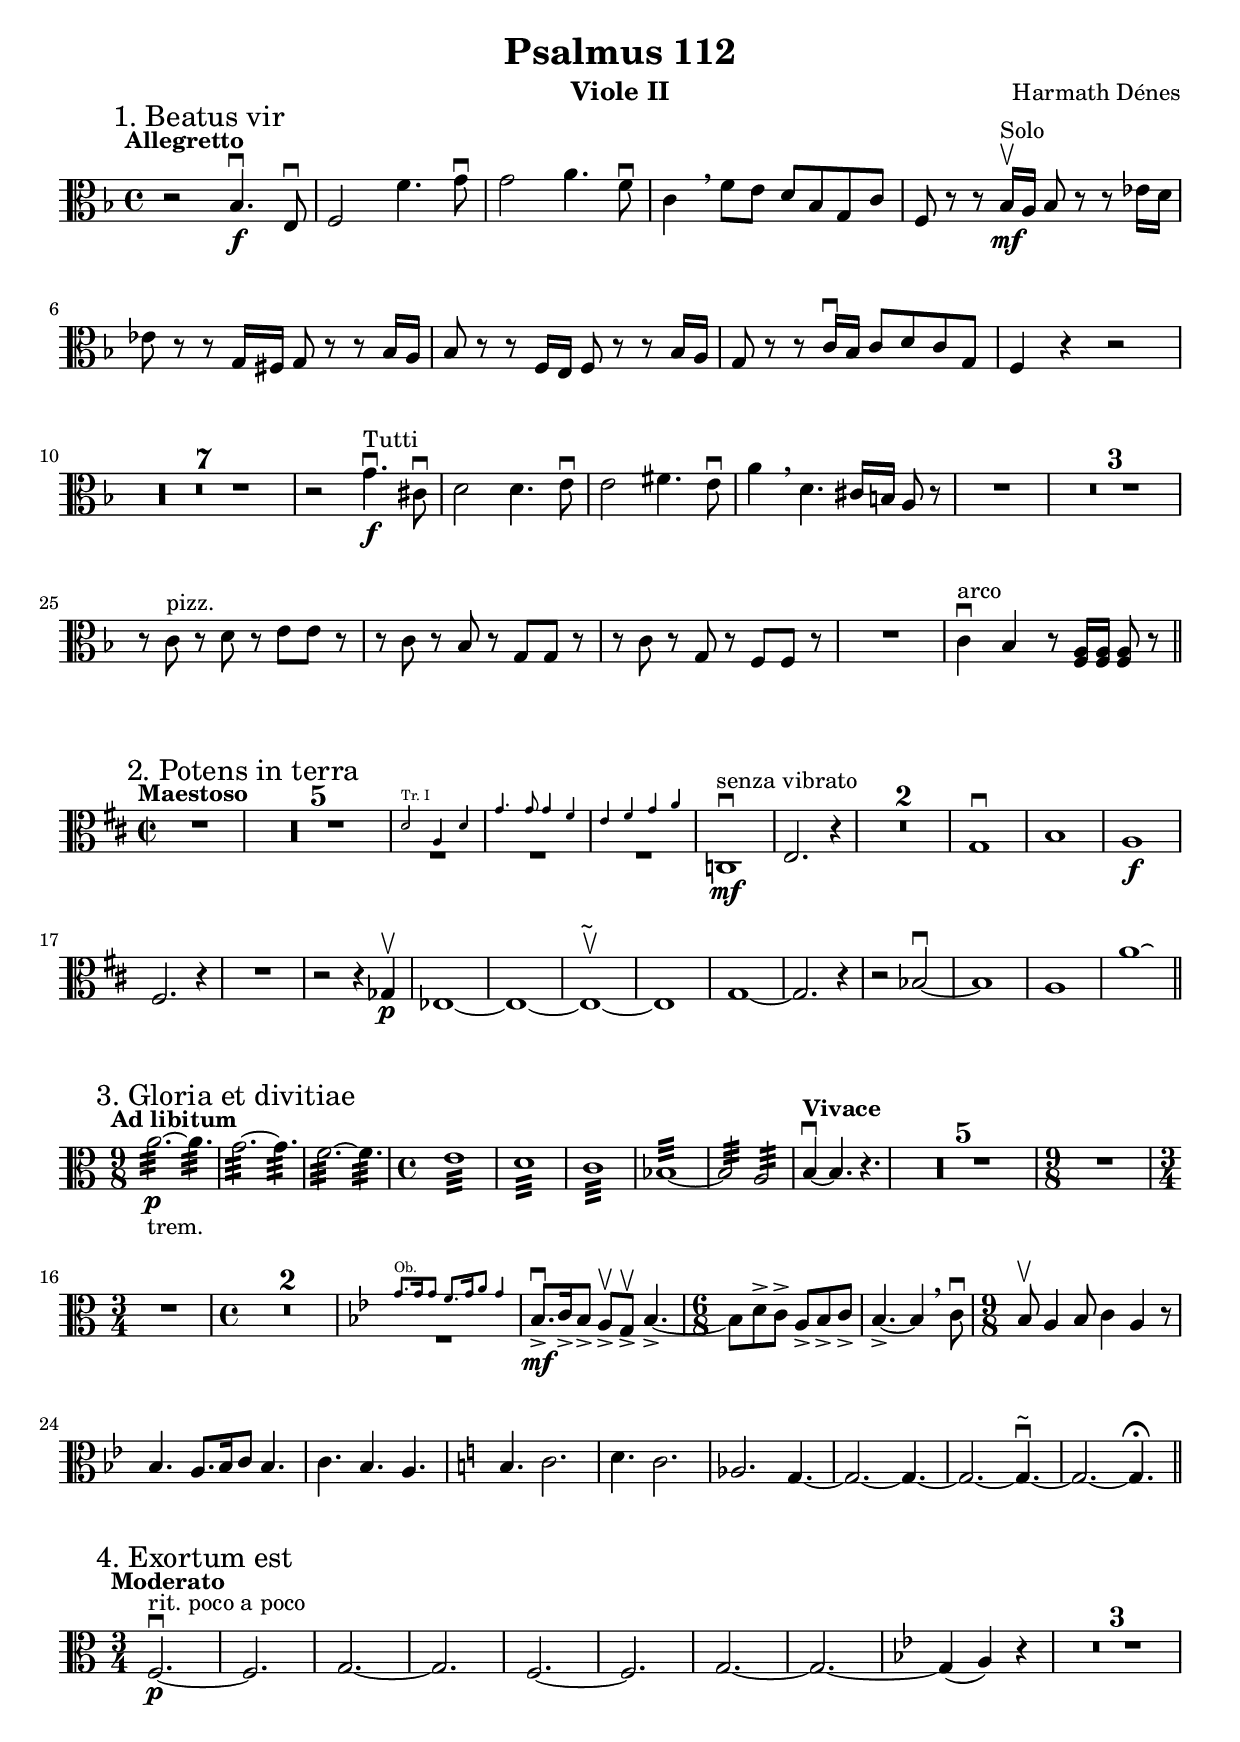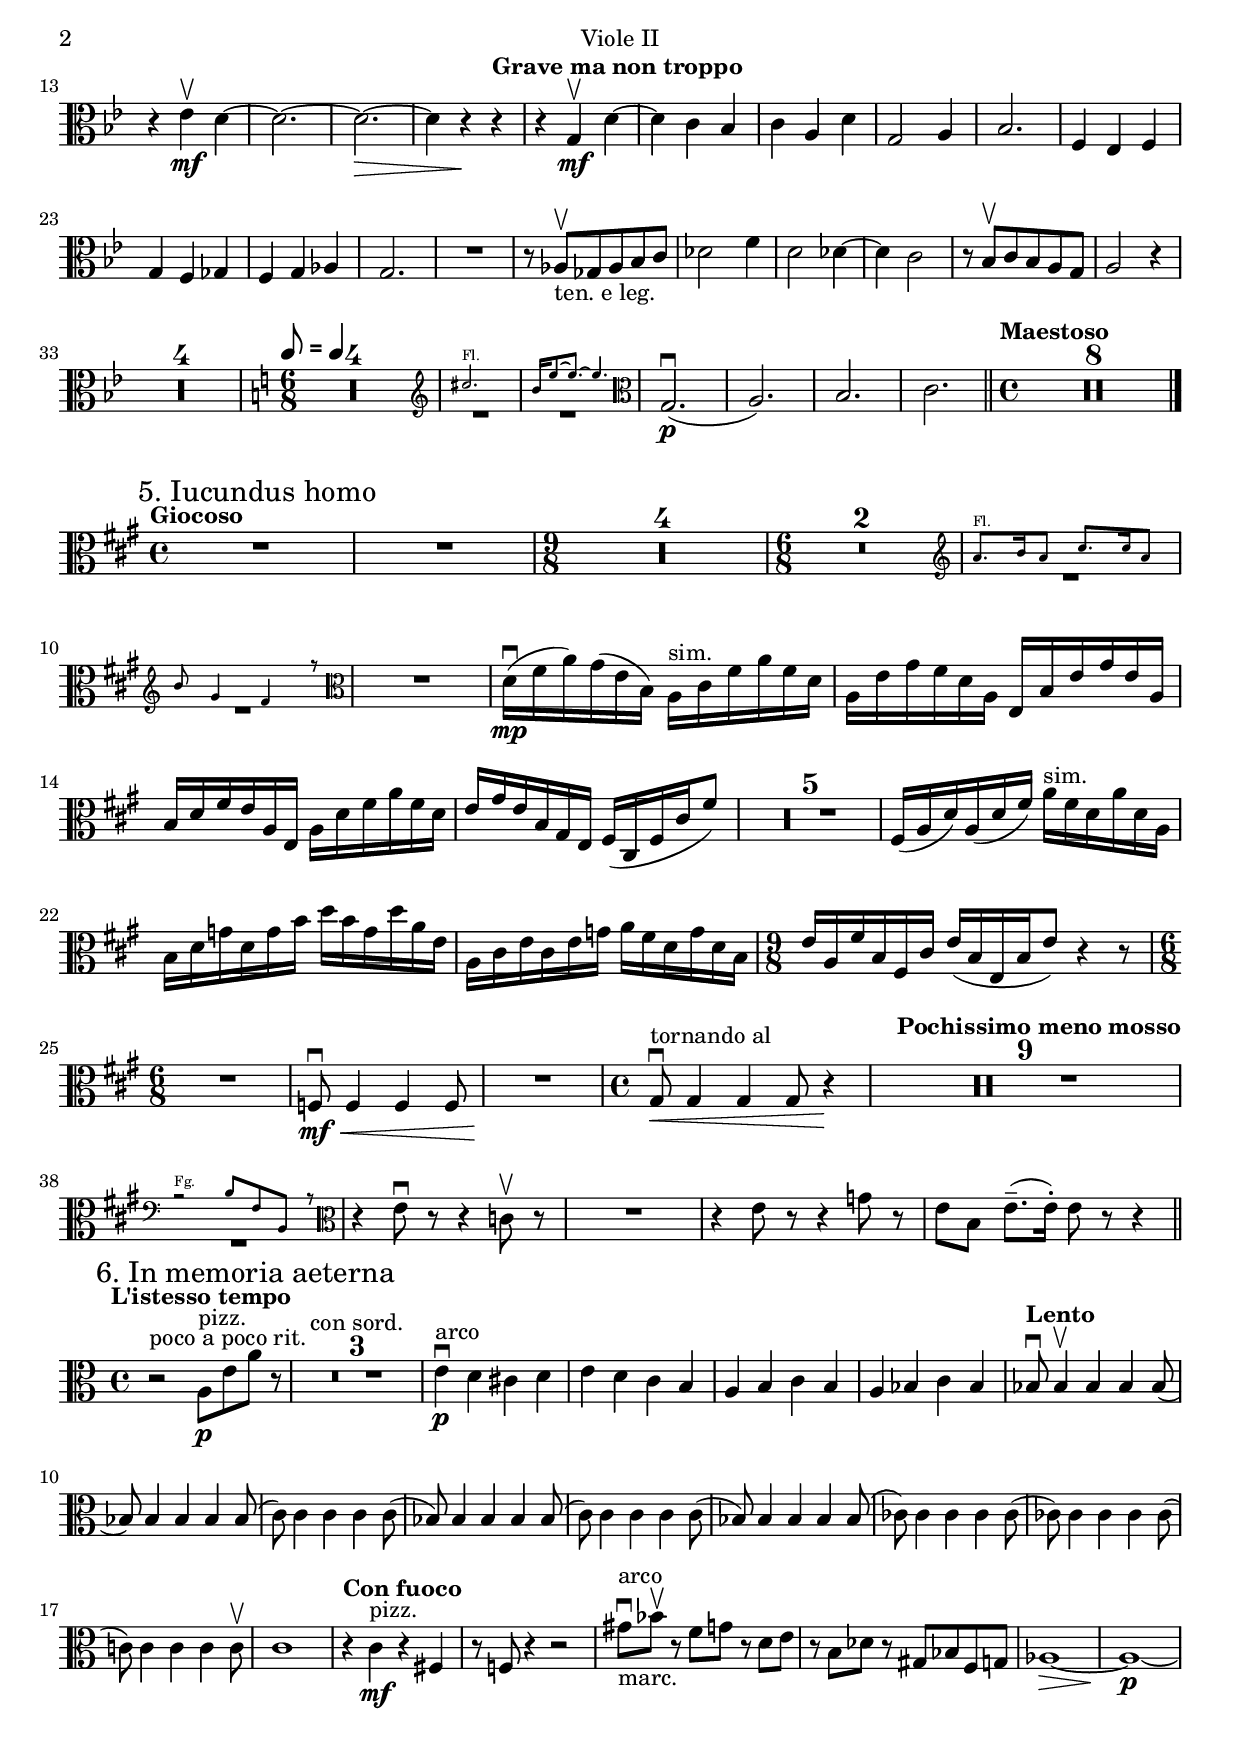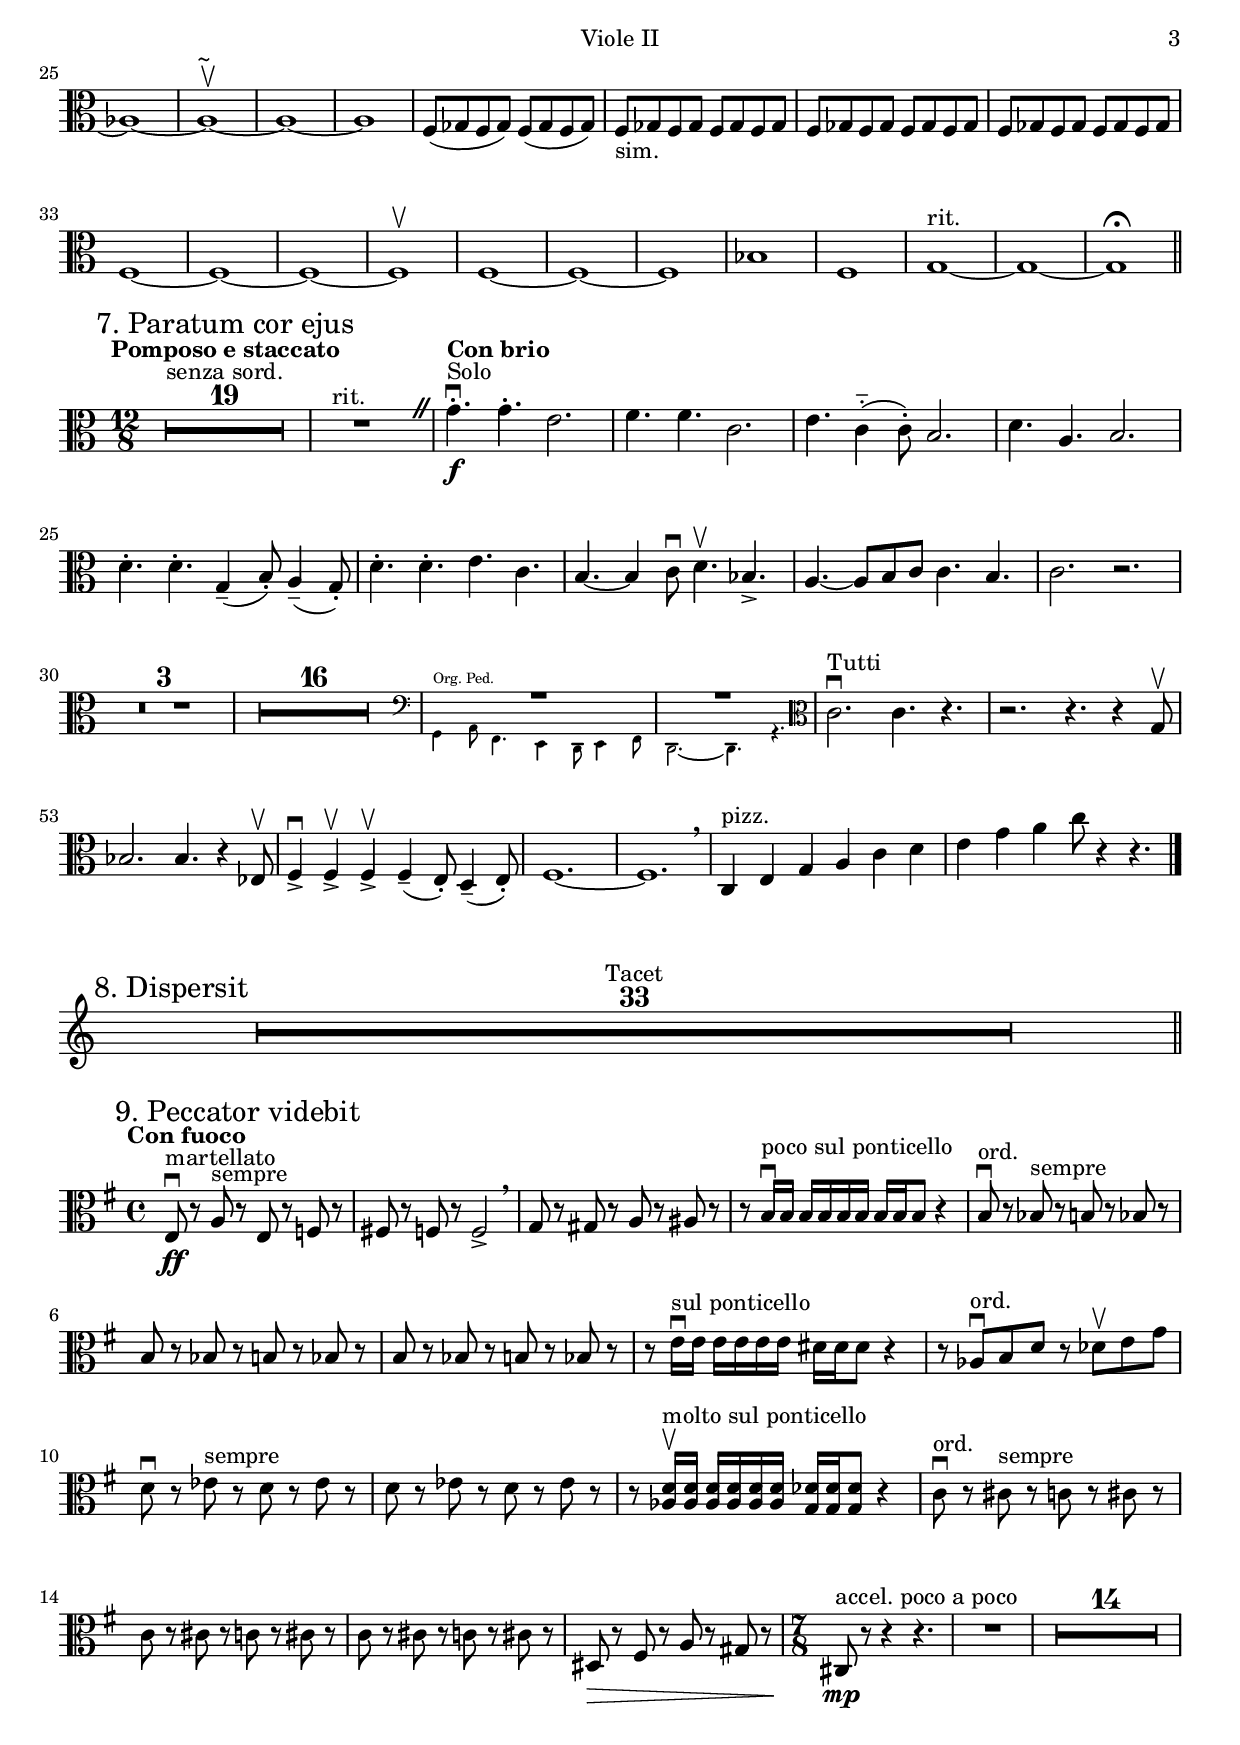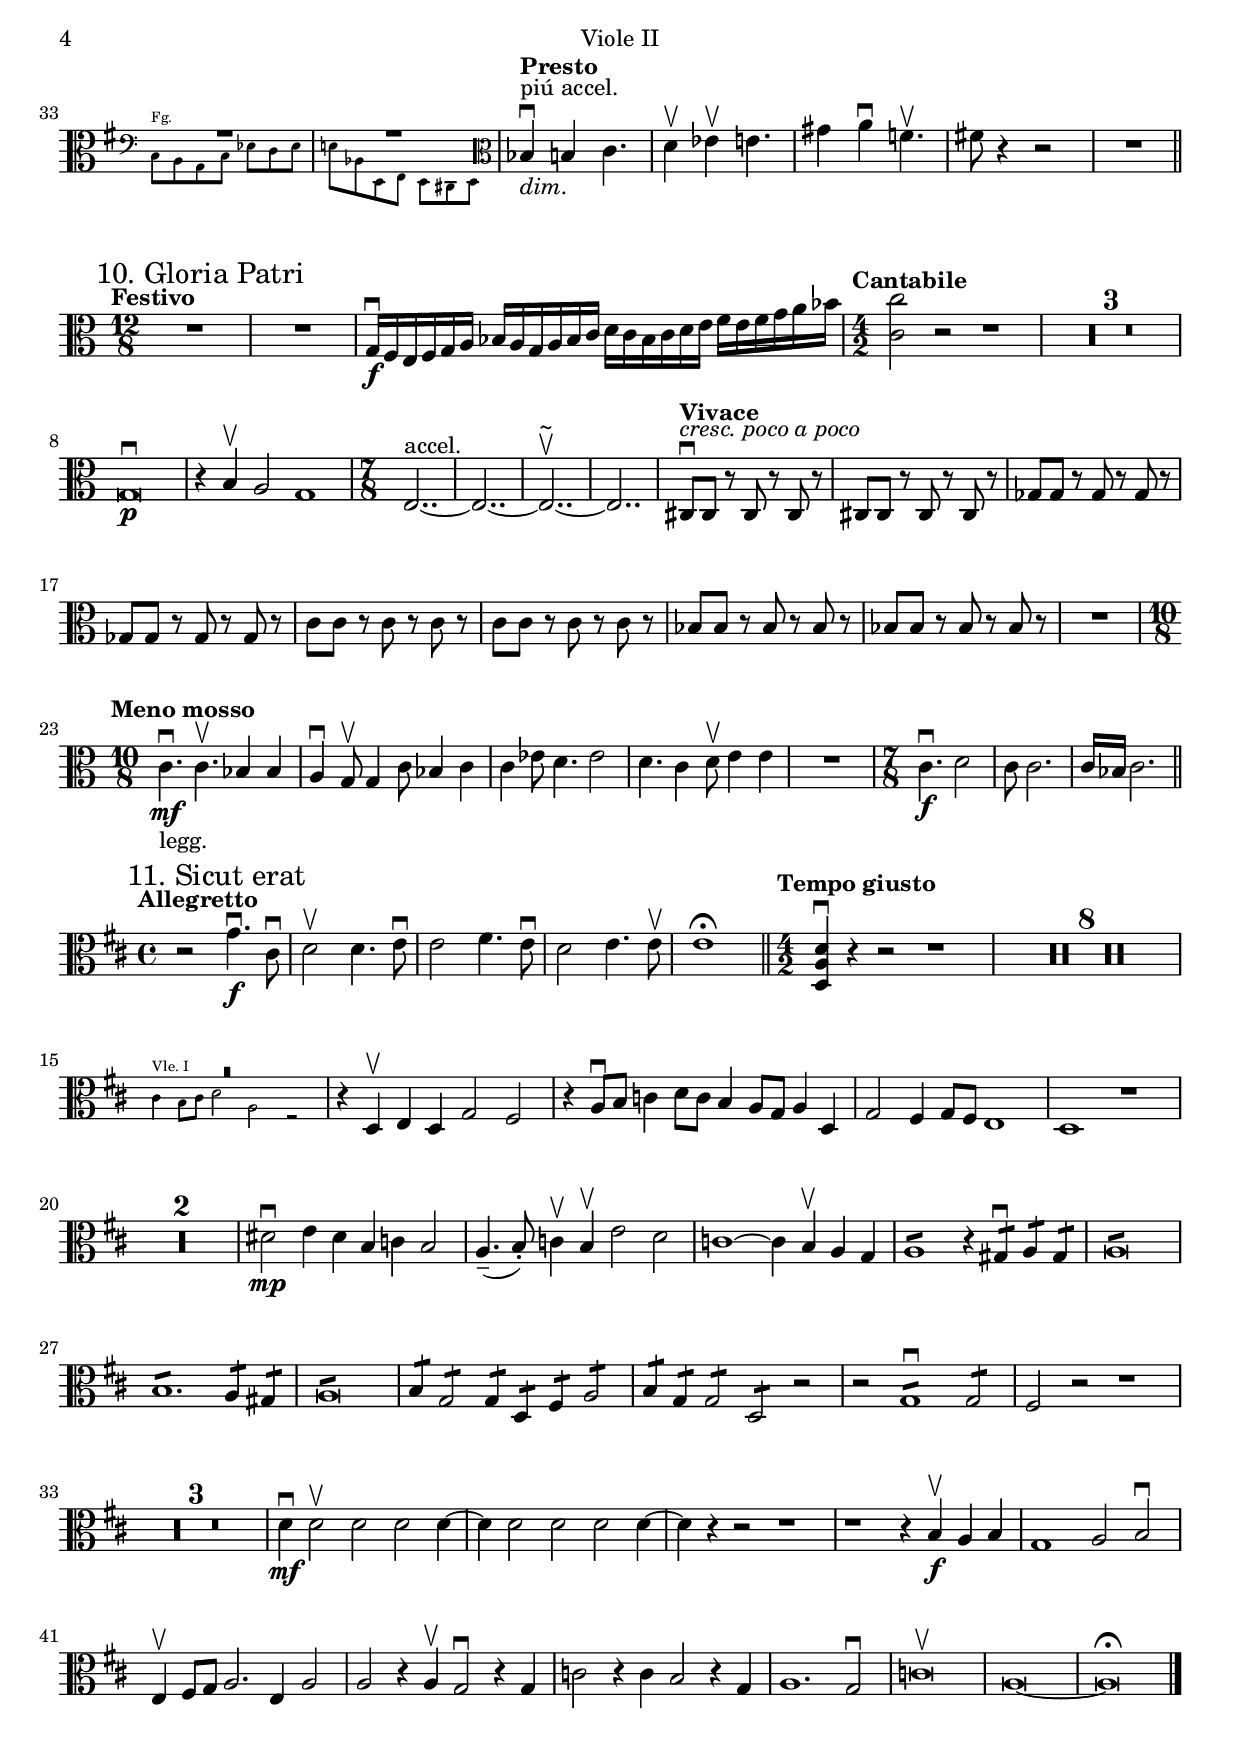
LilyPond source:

\include "Common.ily"

\header {
	instrument = "Viole II"
}

\paper {
	page-breaking = #ly:page-turn-breaking
}

\score {
	\new Staff \with { \consists "Page_turn_engraver" } <<
		\removeWithTag #'score \AGlobal
		\AVioleII
	>>	
}
\score {
	\new Staff \with { \consists "Page_turn_engraver" } <<
		\removeWithTag #'score \BGlobal
		\BVioleII
	>>	
}
\score {
	\new Staff \with { \consists "Page_turn_engraver" } <<
		\removeWithTag #'score \CGlobal
		\CVioleII
	>>	
}
\score {
	\new Staff \with { \consists "Page_turn_engraver" } <<
		\removeWithTag #'score \DGlobal
		\DViole
	>>	
}
\score {
	\new Staff \with { \consists "Page_turn_engraver" } <<
		\removeWithTag #'score \EGlobal
		\EViole
	>>	
}
\score {
	\new Staff \with { \consists "Page_turn_engraver" } <<
		\removeWithTag #'score \FGlobal
		\FVioleII
	>>	
}
\score {
	\new Staff \with { \consists "Page_turn_engraver" } <<
		\removeWithTag #'score \GGlobal
		\GViole
	>>	
}
\score {
	\new Staff \with { \consists "Page_turn_engraver" } <<
		\HHeader
		\HTacet
	>>	
}
\score {
	\new Staff \with { \consists "Page_turn_engraver" } <<
		\removeWithTag #'score \IGlobal
		\IVioleII
	>>	
}
\score {
	\new Staff \with { \consists "Page_turn_engraver" } <<
		\removeWithTag #'score \JGlobal
		\JVioleII
	>>	
}
\score {
	\new Staff \with { \consists "Page_turn_engraver" } <<
		\removeWithTag #'score \KGlobal
		\KVioleII
	>>	
}